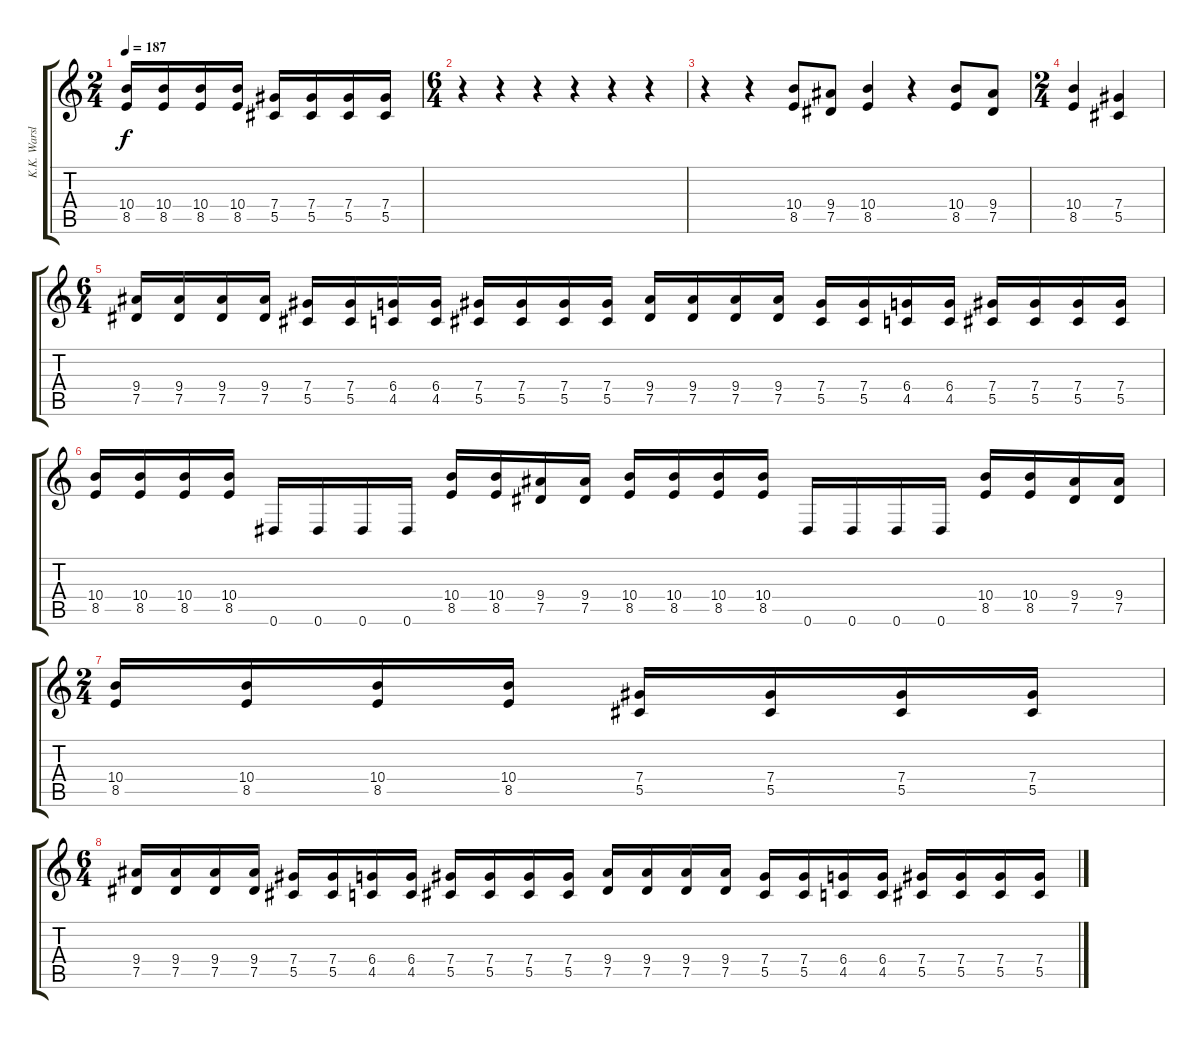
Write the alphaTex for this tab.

\track ("K.K. Warslut" "K.K. Warsl") {instrument distortionguitar}
\staff {score tabs}
\tuning (Eb4 Bb3 Gb3 Db3 Ab2 Eb2) {hide}
\ts (2 4)
\tempo 187
\clef g2
\ks c
(10.4 8.5).16{dy f} (10.4 8.5).16 (10.4 8.5).16 (10.4 8.5).16 (7.4 5.5).16 (7.4 5.5).16 (7.4 5.5).16 (7.4 5.5).16 |
\ts (6 4)
r.4 r.4 r.4 r.4 r.4 r.4 |
r.4 r.4 (10.4 8.5).8 (9.4 7.5).8 (10.4 8.5).4 r.4 (10.4 8.5).8 (9.4 7.5).8 |
\ts (2 4)
(10.4 8.5).4 (7.4 5.5).4 |
\ts (6 4)
(9.4 7.5).16 (9.4 7.5).16 (9.4 7.5).16 (9.4 7.5).16 (7.4 5.5).16 (7.4 5.5).16 (6.4 4.5).16 (6.4 4.5).16 (7.4 5.5).16 (7.4 5.5).16 (7.4 5.5).16 (7.4 5.5).16 (9.4 7.5).16 (9.4 7.5).16 (9.4 7.5).16 (9.4 7.5).16 (7.4 5.5).16 (7.4 5.5).16 (6.4 4.5).16 (6.4 4.5).16 (7.4 5.5).16 (7.4 5.5).16 (7.4 5.5).16 (7.4 5.5).16 |
(10.4 8.5).16 (10.4 8.5).16 (10.4 8.5).16 (10.4 8.5).16 0.6.16 0.6.16 0.6.16 0.6.16 (10.4 8.5).16 (10.4 8.5).16 (9.4 7.5).16 (9.4 7.5).16 (10.4 8.5).16 (10.4 8.5).16 (10.4 8.5).16 (10.4 8.5).16 0.6.16 0.6.16 0.6.16 0.6.16 (10.4 8.5).16 (10.4 8.5).16 (9.4 7.5).16 (9.4 7.5).16 |
\ts (2 4)
(10.4 8.5).16 (10.4 8.5).16 (10.4 8.5).16 (10.4 8.5).16 (7.4 5.5).16 (7.4 5.5).16 (7.4 5.5).16 (7.4 5.5).16 |
\ts (6 4)
(9.4 7.5).16 (9.4 7.5).16 (9.4 7.5).16 (9.4 7.5).16 (7.4 5.5).16 (7.4 5.5).16 (6.4 4.5).16 (6.4 4.5).16 (7.4 5.5).16 (7.4 5.5).16 (7.4 5.5).16 (7.4 5.5).16 (9.4 7.5).16 (9.4 7.5).16 (9.4 7.5).16 (9.4 7.5).16 (7.4 5.5).16 (7.4 5.5).16 (6.4 4.5).16 (6.4 4.5).16 (7.4 5.5).16 (7.4 5.5).16 (7.4 5.5).16 (7.4 5.5).16
